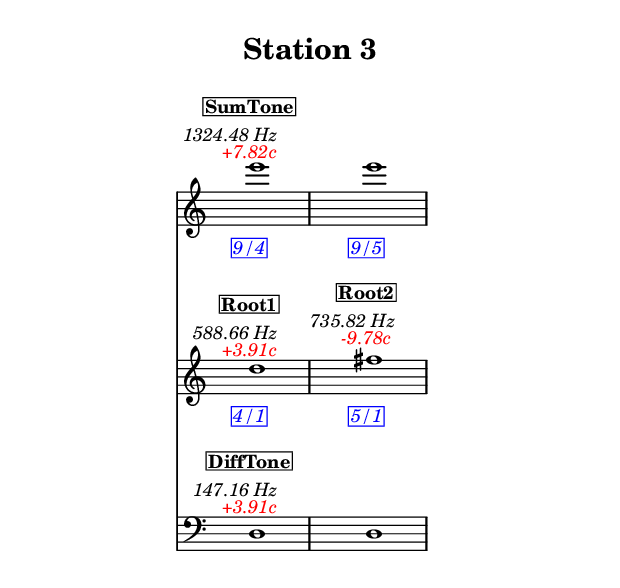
\version "2.20.0"
\language "english"

#(set-default-paper-size "a6" 'portrait)
#(set-global-staff-size 16)

\header {
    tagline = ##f
    title = \markup {
        \pad-around
            #3
            "Station 3"
        }
}

\layout {
    indent = #25
}

\paper {
    systems-per-page = 1
}

\score {
    \new Score
    <<
        \new Staff
        \with
        {
            \remove Time_signature_engraver
        }
        {
            \clef "treble"
            e'''1
            - \tweak color #red
            ^ \markup {
                \halign
                    #0
                    \italic
                        {
                            +7.82c
                        }
                }
            ^ \markup {
                \halign
                    #1
                    \italic
                        {
                            1324.48
                            Hz
                        }
                }
            ^ \markup {
                \pad-around
                    #1
                    \box
                        \vcenter
                            \halign
                                #0
                                \bold
                                    {
                                        SumTone
                                    }
                }
            - \tweak color #blue
            _ \markup {
                \pad-around
                    #1
                    \box
                        \halign
                            #0
                            \italic
                                {
                                    9/4
                                }
                }
            \override Score.NonMusicalPaperColumn.padding = #5
            \clef "treble"
            e'''1
            - \tweak color #blue
            _ \markup {
                \pad-around
                    #1
                    \box
                        \halign
                            #0
                            \italic
                                {
                                    9/5
                                }
                }
        }
        \new Staff
        \with
        {
            \remove Time_signature_engraver
        }
        {
            \clef "treble"
            d''1
            - \tweak color #red
            ^ \markup {
                \halign
                    #0
                    \italic
                        {
                            +3.91c
                        }
                }
            ^ \markup {
                \halign
                    #1
                    \italic
                        {
                            588.66
                            Hz
                        }
                }
            ^ \markup {
                \pad-around
                    #1
                    \box
                        \vcenter
                            \halign
                                #0
                                \bold
                                    {
                                        Root1
                                    }
                }
            - \tweak color #blue
            _ \markup {
                \pad-around
                    #1
                    \box
                        \halign
                            #0
                            \italic
                                {
                                    4/1
                                }
                }
            \clef "treble"
            fs''1
            - \tweak color #red
            ^ \markup {
                \halign
                    #0
                    \italic
                        {
                            -9.78c
                        }
                }
            ^ \markup {
                \halign
                    #1
                    \italic
                        {
                            735.82
                            Hz
                        }
                }
            ^ \markup {
                \pad-around
                    #1
                    \box
                        \vcenter
                            \halign
                                #0
                                \bold
                                    {
                                        Root2
                                    }
                }
            - \tweak color #blue
            _ \markup {
                \pad-around
                    #1
                    \box
                        \halign
                            #0
                            \italic
                                {
                                    5/1
                                }
                }
        }
        \new Staff
        \with
        {
            \remove Time_signature_engraver
        }
        {
            \clef "bass"
            d1
            - \tweak color #red
            ^ \markup {
                \halign
                    #0
                    \italic
                        {
                            +3.91c
                        }
                }
            ^ \markup {
                \halign
                    #1
                    \italic
                        {
                            147.16
                            Hz
                        }
                }
            ^ \markup {
                \pad-around
                    #1
                    \box
                        \vcenter
                            \halign
                                #0
                                \bold
                                    {
                                        DiffTone
                                    }
                }
            \clef "bass"
            d1
        }
    >>
}